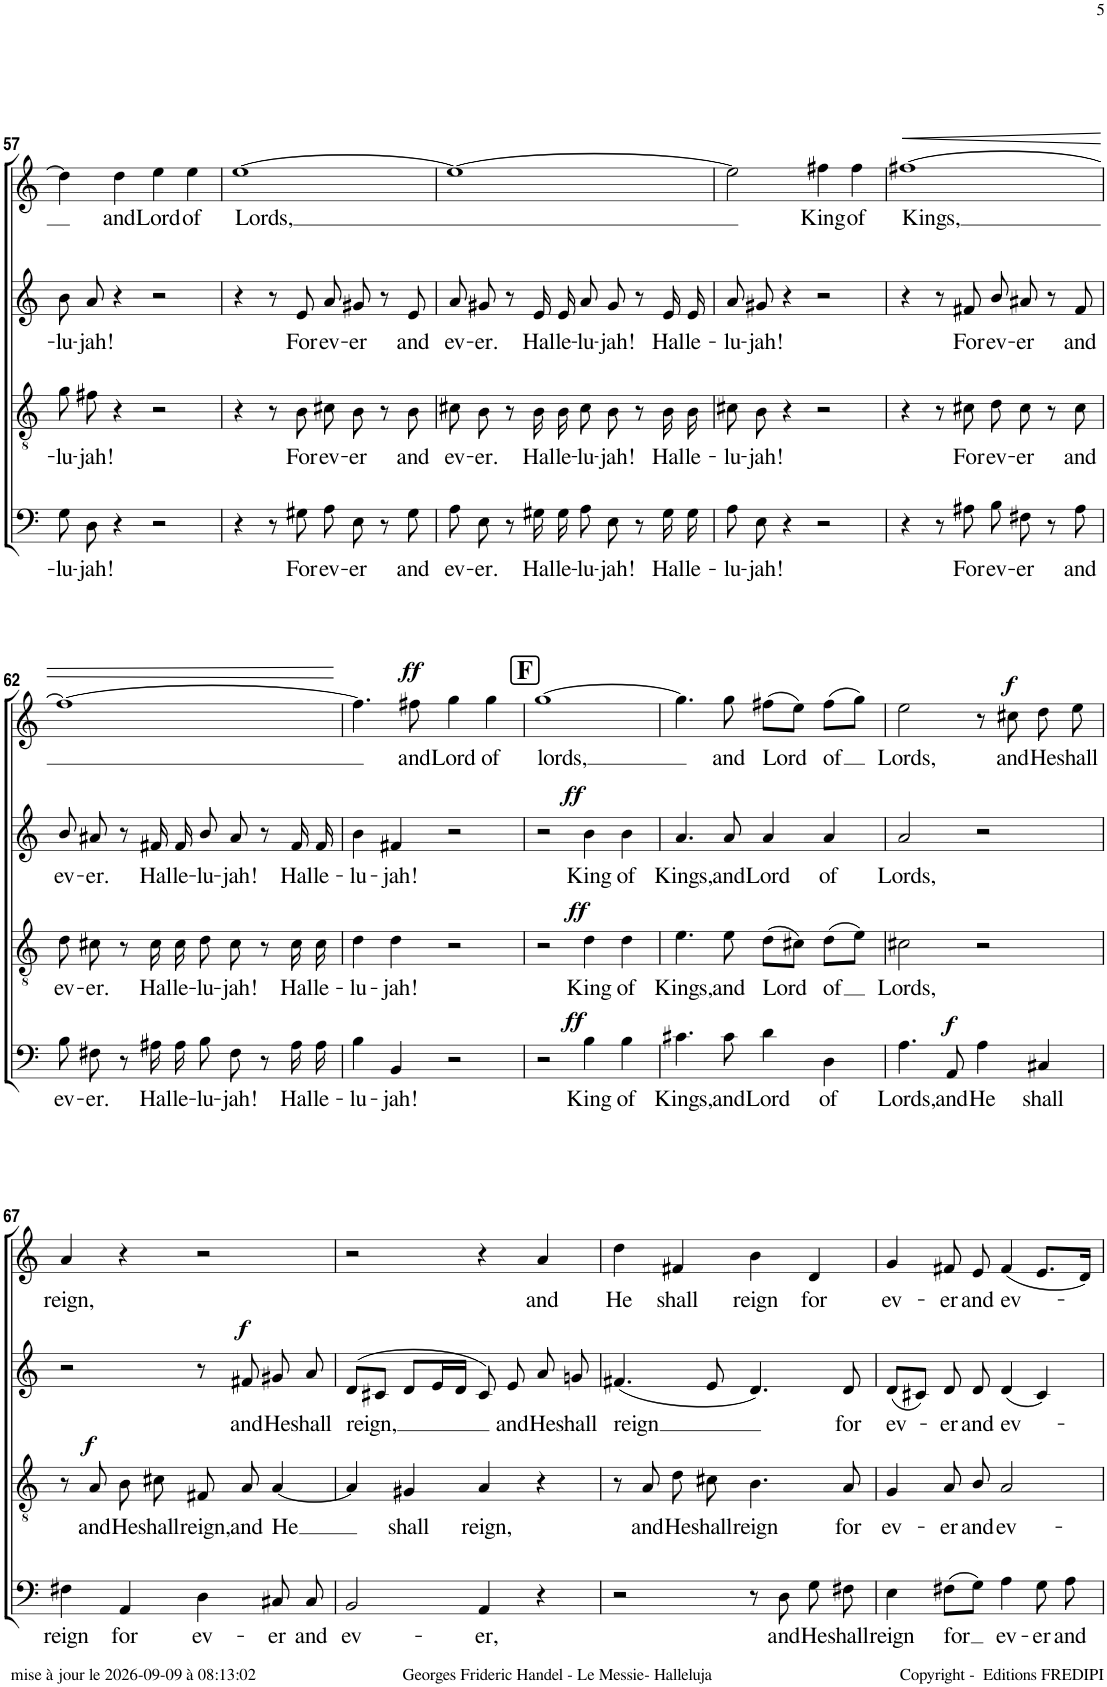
**kern	**text	**dynam	**kern	**text	**dynam	**kern	**text	**dynam	**kern	**text	**dynam
*part4	*part4	*part4	*part3	*part3	*part3	*part2	*part2	*part2	*part1	*part1	*part1
*staff4	*staff4	*staff4	*staff3	*staff3	*staff3	*staff2	*staff2	*staff2	*staff1	*staff1	*staff1
*I"Bass	*	*	*I"Ténor	*	*	*I"Alto	*	*	*I"Soprano	*	*
!!LO:PB:g=z
*clefF4	*	*	*clefGv2	*	*	*clefG2	*	*	*clefG2	*	*
*k[]	*	*	*k[]	*	*	*k[]	*	*	*k[]	*	*
*M4/4	*	*	*M4/4	*	*	*M4/4	*	*	*M4/4	*	*
*met(c)	*	*	*met(c)	*	*	*met(c)	*	*	*met(c)	*	*
=57	=57	=57	=57	=57	=57	=57	=57	=57	=57	=57	=57
!	!LO:LY:b	!	!	!LO:LY:b	!	!	!LO:LY:b	!	!	!	!
8G\	-lu-	.	8g\	-lu-	.	8b\	-lu-	.	4dd\]	.	.
!	!LO:LY:b	!	!	!LO:LY:b	!	!	!LO:LY:b	!	!	!	!
8D\	-jah!	.	8f#X\	-jah!	.	8a/	-jah!	.	.	.	.
!	!	!	!	!	!	!	!	!	!	!LO:LY:b	!
4r	.	.	4r	.	.	4r	.	.	4dd\	and	.
!	!	!	!	!	!	!	!	!	!	!LO:LY:b	!
2r	.	.	2r	.	.	2r	.	.	4ee\	Lord	.
!	!	!	!	!	!	!	!	!	!	!LO:LY:b	!
.	.	.	.	.	.	.	.	.	4ee\	of	.
=58	=58	=58	=58	=58	=58	=58	=58	=58	=58	=58	=58
!	!	!	!	!	!	!	!	!	!	!LO:LY:b	!
4r	.	.	4r	.	.	4r	.	.	[1ee	Lords,	.
8r	.	.	8r	.	.	8r	.	.	.	.	.
!	!LO:LY:b	!	!	!LO:LY:b	!	!	!LO:LY:b	!	!	!	!
8G#X\	For	.	8B\	For	.	8e/	For	.	.	.	.
!	!LO:LY:b	!	!	!LO:LY:b	!	!	!LO:LY:b	!	!	!	!
8A\	ev-	.	8c#X\	ev-	.	8a/	ev-	.	.	.	.
!	!LO:LY:b	!	!	!LO:LY:b	!	!	!LO:LY:b	!	!	!	!
8E\	-er	.	8B\	-er	.	8g#X/	-er	.	.	.	.
8r	.	.	8r	.	.	8r	.	.	.	.	.
!	!LO:LY:b	!	!	!LO:LY:b	!	!	!LO:LY:b	!	!	!	!
8G#\	and	.	8B\	and	.	8e/	and	.	.	.	.
=59	=59	=59	=59	=59	=59	=59	=59	=59	=59	=59	=59
!	!LO:LY:b	!	!	!LO:LY:b	!	!	!LO:LY:b	!	!	!	!
8A\	ev-	.	8c#X\	ev-	.	8a/	ev-	.	1ee_	.	.
!	!LO:LY:b	!	!	!LO:LY:b	!	!	!LO:LY:b	!	!	!	!
8E\	-er.	.	8B\	-er.	.	8g#X/	-er.	.	.	.	.
8r	.	.	8r	.	.	8r	.	.	.	.	.
!	!LO:LY:b	!	!	!LO:LY:b	!	!	!LO:LY:b	!	!	!	!
16G#X\	Hal-	.	16B\	Hal-	.	16e/	Hal-	.	.	.	.
!	!LO:LY:b	!	!	!LO:LY:b	!	!	!LO:LY:b	!	!	!	!
16G#\	-le-	.	16B\	-le-	.	16e/	-le-	.	.	.	.
!	!LO:LY:b	!	!	!LO:LY:b	!	!	!LO:LY:b	!	!	!	!
8A\	-lu-	.	8c#\	-lu-	.	8a/	-lu-	.	.	.	.
!	!LO:LY:b	!	!	!LO:LY:b	!	!	!LO:LY:b	!	!	!	!
8E\	-jah!	.	8B\	-jah!	.	8g#/	-jah!	.	.	.	.
8r	.	.	8r	.	.	8r	.	.	.	.	.
!	!LO:LY:b	!	!	!LO:LY:b	!	!	!LO:LY:b	!	!	!	!
16G#\	Hal-	.	16B\	Hal-	.	16e/	Hal-	.	.	.	.
!	!LO:LY:b	!	!	!LO:LY:b	!	!	!LO:LY:b	!	!	!	!
16G#\	-le-	.	16B\	-le-	.	16e/	-le-	.	.	.	.
=60	=60	=60	=60	=60	=60	=60	=60	=60	=60	=60	=60
!	!LO:LY:b	!	!	!LO:LY:b	!	!	!LO:LY:b	!	!	!	!
8A\	-lu-	.	8c#X\	-lu-	.	8a/	-lu-	.	2ee\]	.	.
!	!LO:LY:b	!	!	!LO:LY:b	!	!	!LO:LY:b	!	!	!	!
8E\	-jah!	.	8B\	-jah!	.	8g#X/	-jah!	.	.	.	.
4r	.	.	4r	.	.	4r	.	.	.	.	.
!	!	!	!	!	!	!	!	!	!	!LO:LY:b	!
2r	.	.	2r	.	.	2r	.	.	4ff#X\	King	.
!	!	!	!	!	!	!	!	!	!	!LO:LY:b	!
.	.	.	.	.	.	.	.	.	4ff#\	of	.
=61	=61	=61	=61	=61	=61	=61	=61	=61	=61	=61	=61
!	!	!	!	!	!	!	!	!	!	!LO:LY:b	!LO:HP:b
4r	.	.	4r	.	.	4r	.	.	[1ff#X	Kings,	<
8r	.	.	8r	.	.	8r	.	.	.	.	.
!	!LO:LY:b	!	!	!LO:LY:b	!	!	!LO:LY:b	!	!	!	!
8A#X\	For	.	8c#X\	For	.	8f#X/	For	.	.	.	.
!	!LO:LY:b	!	!	!LO:LY:b	!	!	!LO:LY:b	!	!	!	!
8B\	ev-	.	8d\	ev-	.	8b/	ev-	.	.	.	.
!	!LO:LY:b	!	!	!LO:LY:b	!	!	!LO:LY:b	!	!	!	!
8F#X\	-er	.	8c#\	-er	.	8a#X/	-er	.	.	.	.
8r	.	.	8r	.	.	8r	.	.	.	.	.
!	!LO:LY:b	!	!	!LO:LY:b	!	!	!LO:LY:b	!	!	!	!
8A#\	and	.	8c#\	and	.	8f#/	and	.	.	.	.
!!LO:LB:g=z
=62	=62	=62	=62	=62	=62	=62	=62	=62	=62	=62	=62
!	!LO:LY:b	!	!	!LO:LY:b	!	!	!LO:LY:b	!	!	!	!
8B\	ev-	.	8d\	ev-	.	8b/	ev-	.	1ff#_	.	.
!	!LO:LY:b	!	!	!LO:LY:b	!	!	!LO:LY:b	!	!	!	!
8F#X\	-er.	.	8c#X\	-er.	.	8a#X/	-er.	.	.	.	.
8r	.	.	8r	.	.	8r	.	.	.	.	.
!	!LO:LY:b	!	!	!LO:LY:b	!	!	!LO:LY:b	!	!	!	!
16A#X\	Hal-	.	16c#\	Hal-	.	16f#X/	Hal-	.	.	.	.
!	!LO:LY:b	!	!	!LO:LY:b	!	!	!LO:LY:b	!	!	!	!
16A#\	-le-	.	16c#\	-le-	.	16f#/	-le-	.	.	.	.
!	!LO:LY:b	!	!	!LO:LY:b	!	!	!LO:LY:b	!	!	!	!
8B\	-lu-	.	8d\	-lu-	.	8b/	-lu-	.	.	.	.
!	!LO:LY:b	!	!	!LO:LY:b	!	!	!LO:LY:b	!	!	!	!
8F#\	-jah!	.	8c#\	-jah!	.	8a#/	-jah!	.	.	.	.
8r	.	.	8r	.	.	8r	.	.	.	.	.
!	!LO:LY:b	!	!	!LO:LY:b	!	!	!LO:LY:b	!	!	!	!
16A#\	Hal-	.	16c#\	Hal-	.	16f#/	Hal-	.	.	.	.
!	!LO:LY:b	!	!	!LO:LY:b	!	!	!LO:LY:b	!	!	!	!
16A#\	-le-	.	16c#\	-le-	.	16f#/	-le-	.	.	.	.
.	.	.	.	.	.	.	.	.	.	.	[
=63	=63	=63	=63	=63	=63	=63	=63	=63	=63	=63	=63
!	!LO:LY:b	!	!	!LO:LY:b	!	!	!LO:LY:b	!	!	!	!
4B\	-lu-	.	4d\	-lu-	.	4b\	-lu-	.	4.ff#\]	.	.
!	!LO:LY:b	!	!	!LO:LY:b	!	!	!LO:LY:b	!	!	!	!
4BB/	-jah!	.	4d\	-jah!	.	4f#X/	-jah!	.	.	.	.
!	!	!	!	!	!	!	!	!	!	!LO:LY:b	!LO:DY:a
.	.	.	.	.	.	.	.	.	8ff#X\	and	ff
!	!	!	!	!	!	!	!	!	!	!LO:LY:b	!
2r	.	.	2r	.	.	2r	.	.	4gg\	Lord	.
!	!	!	!	!	!	!	!	!	!	!LO:LY:b	!
.	.	.	.	.	.	.	.	.	4gg\	of	.
!!LO:REH:place=s1:a:B:cj:fs=16:t=F
=64	=64	=64	=64	=64	=64	=64	=64	=64	=64	=64	=64
!	!	!	!	!	!	!	!	!	!	!LO:LY:b	!
2r	.	.	2r	.	.	2r	.	.	[1gg	lords,	.
!	!LO:LY:b	!LO:DY:a	!	!LO:LY:b	!LO:DY:a	!	!LO:LY:b	!LO:DY:a	!	!	!
4B\	King	ff	4d\	King	ff	4b\	King	ff	.	.	.
!	!LO:LY:b	!	!	!LO:LY:b	!	!	!LO:LY:b	!	!	!	!
4B\	of	.	4d\	of	.	4b\	of	.	.	.	.
=65	=65	=65	=65	=65	=65	=65	=65	=65	=65	=65	=65
!	!LO:LY:b	!	!	!LO:LY:b	!	!	!LO:LY:b	!	!	!	!
4.c#X\	Kings,	.	4.e\	Kings,	.	4.a/	Kings,	.	4.gg\]	.	.
!	!LO:LY:b	!	!	!LO:LY:b	!	!	!LO:LY:b	!	!	!LO:LY:b	!
8c#\	and	.	8e\	and	.	8a/	and	.	8gg\	and	.
!	!LO:LY:b	!	!	!LO:LY:b	!	!	!LO:LY:b	!	!	!LO:LY:b	!
4d\	Lord	.	(8d\L	Lord	.	4a/	Lord	.	(8ff#X\L	Lord	.
.	.	.	8c#X\J)	.	.	.	.	.	8ee\J)	.	.
!	!LO:LY:b	!	!	!LO:LY:b	!	!	!LO:LY:b	!	!	!LO:LY:b	!
4D\	of	.	(8d\L	of	.	4a/	of	.	(8ff#\L	of	.
.	.	.	8e\J)	.	.	.	.	.	8gg\J)	.	.
=66	=66	=66	=66	=66	=66	=66	=66	=66	=66	=66	=66
!	!LO:LY:b	!	!	!LO:LY:b	!	!	!LO:LY:b	!	!	!LO:LY:b	!
4.A\	Lords,	.	2c#X\	Lords,	.	2a/	Lords,	.	2ee\	Lords,	.
!	!LO:LY:b	!LO:DY:a	!	!	!	!	!	!	!	!	!
8AA/	and	f	.	.	.	.	.	.	.	.	.
!	!LO:LY:b	!	!	!	!	!	!	!	!	!	!
4A\	He	.	2r	.	.	2r	.	.	8r	.	.
!	!	!	!	!	!	!	!	!	!	!LO:LY:b	!LO:DY:a
.	.	.	.	.	.	.	.	.	8cc#X\	and	f
!	!LO:LY:b	!	!	!	!	!	!	!	!	!LO:LY:b	!
4C#X/	shall	.	.	.	.	.	.	.	8dd\	He	.
!	!	!	!	!	!	!	!	!	!	!LO:LY:b	!
.	.	.	.	.	.	.	.	.	8ee\	shall	.
!!LO:LB:g=z
=67	=67	=67	=67	=67	=67	=67	=67	=67	=67	=67	=67
!	!LO:LY:b	!	!	!	!	!	!	!	!	!LO:LY:b	!
4F#X\	reign	.	8r	.	.	2r	.	.	4a/	reign,	.
!	!	!	!	!LO:LY:b	!LO:DY:a	!	!	!	!	!	!
.	.	.	8A/	and	f	.	.	.	.	.	.
!	!LO:LY:b	!	!	!LO:LY:b	!	!	!	!	!	!	!
4AA/	for	.	8B\	He	.	.	.	.	4r	.	.
!	!	!	!	!LO:LY:b	!	!	!	!	!	!	!
.	.	.	8c#X\	shall	.	.	.	.	.	.	.
!	!LO:LY:b	!	!	!LO:LY:b	!	!	!	!	!	!	!
4D\	ev-	.	8F#X/	reign,	.	8r	.	.	2r	.	.
!	!	!	!	!LO:LY:b	!	!	!LO:LY:b	!LO:DY:a	!	!	!
.	.	.	8A/	and	.	8f#X/	and	f	.	.	.
!	!LO:LY:b	!	!	!LO:LY:b	!	!	!LO:LY:b	!	!	!	!
8C#X/	-er	.	[4A/	-He	.	8g#X/	He	.	.	.	.
!	!LO:LY:b	!	!	!	!	!	!LO:LY:b	!	!	!	!
8C#/	and	.	.	.	.	8a/	shall	.	.	.	.
=68	=68	=68	=68	=68	=68	=68	=68	=68	=68	=68	=68
!	!LO:LY:b	!	!	!	!	!	!LO:LY:b	!	!	!	!
2BB/	ev-	.	4A/]	.	.	(>8d/L	reign,	.	2r	.	.
.	.	.	.	.	.	8c#X/J	.	.	.	.	.
!	!	!	!	!LO:LY:b	!	!	!	!	!	!	!
.	.	.	4G#X/	shall	.	8d/L	.	.	.	.	.
.	.	.	.	.	.	16e/L	.	.	.	.	.
.	.	.	.	.	.	16d/JJ	.	.	.	.	.
!	!LO:LY:b	!	!	!LO:LY:b	!	!	!	!	!	!	!
4AA/	-er,	.	4A/	reign,	.	8c#/)	.	.	4r	.	.
!	!	!	!	!	!	!	!LO:LY:b	!	!	!	!
.	.	.	.	.	.	8e/	and	.	.	.	.
!	!	!	!	!	!	!	!LO:LY:b	!	!	!LO:LY:b	!
4r	.	.	4r	.	.	8a/	He	.	4a/	and	.
!	!	!	!	!	!	!	!LO:LY:b	!	!	!	!
.	.	.	.	.	.	8gn/	shall	.	.	.	.
=69	=69	=69	=69	=69	=69	=69	=69	=69	=69	=69	=69
!	!	!	!	!	!	!	!LO:LY:b	!	!	!LO:LY:b	!
2r	.	.	8r	.	.	(<4.f#X/	reign	.	4dd\	He	.
!	!	!	!	!LO:LY:b	!	!	!	!	!	!	!
.	.	.	8A/	and	.	.	.	.	.	.	.
!	!	!	!	!LO:LY:b	!	!	!	!	!	!LO:LY:b	!
.	.	.	8d\	He	.	.	.	.	4f#X/	shall	.
!	!	!	!	!LO:LY:b	!	!	!	!	!	!	!
.	.	.	8c#X\	shall	.	8e/	.	.	.	.	.
!	!	!	!	!LO:LY:b	!	!	!	!	!	!LO:LY:b	!
8r	.	.	4.B\	reign	.	4.d/)	.	.	4b\	reign	.
!	!LO:LY:b	!	!	!	!	!	!	!	!	!	!
8D\	and	.	.	.	.	.	.	.	.	.	.
!	!LO:LY:b	!	!	!	!	!	!	!	!	!LO:LY:b	!
8G\	He	.	.	.	.	.	.	.	4d/	for	.
!	!LO:LY:b	!	!	!LO:LY:b	!	!	!LO:LY:b	!	!	!	!
8F#X\	shall	.	8A/	for	.	8d/	for	.	.	.	.
=70	=70	=70	=70	=70	=70	=70	=70	=70	=70	=70	=70
!	!LO:LY:b	!	!	!LO:LY:b	!	!	!LO:LY:b	!	!	!LO:LY:b	!
4E\	reign	.	4G/	ev-	.	(8d/L	ev-	.	4g/	ev-	.
.	.	.	.	.	.	8c#X/J)	.	.	.	.	.
!	!LO:LY:b	!	!	!LO:LY:b	!	!	!LO:LY:b	!	!	!LO:LY:b	!
(8F#X\L	for	.	8A/	-er	.	8d/	-er	.	8f#X/	-er	.
!	!	!	!	!LO:LY:b	!	!	!LO:LY:b	!	!	!LO:LY:b	!
8G\J)	.	.	8B/	and	.	8d/	and	.	8e/	and	.
!	!LO:LY:b	!	!	!LO:LY:b	!	!	!LO:LY:b	!	!	!LO:LY:b	!
4A\	ev-	.	2A/	ev-	.	(4d/	ev-	.	(4f#/	ev-	.
!	!LO:LY:b	!	!	!	!	!	!	!	!	!	!
8G\	-er	.	.	.	.	4c#/)	.	.	8.e/L	.	.
!	!LO:LY:b	!	!	!	!	!	!	!	!	!	!
8A\	and	.	.	.	.	.	.	.	.	.	.
.	.	.	.	.	.	.	.	.	16d/Jk)	.	.
=	=	=	=	=	=	=	=	=	=	=	=
*-	*-	*-	*-	*-	*-	*-	*-	*-	*-	*-	*-
